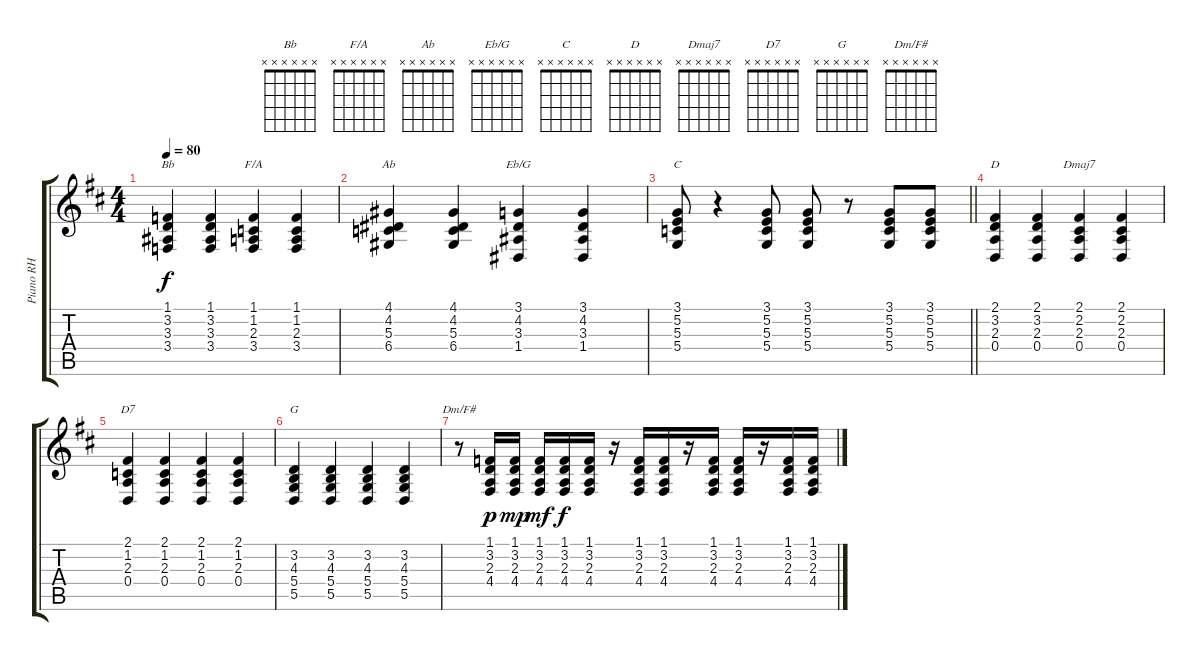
\track ("Piano RH" "Piano RH") {instrument acousticgrandpiano}
\staff {score tabs}
\tuning (E4 B3 G3 D3 A2 E2) {hide}
\chord ("Bb" x x x x x x)
\chord ("F/A" x x x x x x)
\chord ("Ab" x x x x x x)
\chord ("Eb/G" x x x x x x)
\chord ("C" x x x x x x)
\chord ("D" x x x x x x)
\chord ("Dmaj7" x x x x x x)
\chord ("D7" x x x x x x)
\chord ("G" x x x x x x)
\chord ("Dm/F#" x x x x x x)
\ts (4 4)
\tempo 80
\clef g2
\ks d
(1.1 3.2 3.3 3.4).4{ch "Bb" dy f} (1.1 3.2 3.3 3.4).4 (1.1 1.2 2.3 3.4).4{ch "F/A"} (1.1 1.2 2.3 3.4).4 |
(4.1 4.2 5.3 6.4).4{ch "Ab"} (4.1 4.2 5.3 6.4).4 (3.1 4.2 3.3 1.4).4{ch "Eb/G"} (3.1 4.2 3.3 1.4).4 |
\barLineRight lightlight
(3.1 5.2 5.3 5.4).8{ch "C"} r.4 (3.1 5.2 5.3 5.4).8 (3.1 5.2 5.3 5.4).8 r.8 (3.1 5.2 5.3 5.4).8 (3.1 5.2 5.3 5.4).8 |
(2.1 3.2 2.3 0.4).4{ch "D"} (2.1 3.2 2.3 0.4).4 (2.1 2.2 2.3 0.4).4{ch "Dmaj7"} (2.1 2.2 2.3 0.4).4 |
(2.1 1.2 2.3 0.4).4{ch "D7"} (2.1 1.2 2.3 0.4).4 (2.1 1.2 2.3 0.4).4 (2.1 1.2 2.3 0.4).4 |
(3.2 4.3 5.4 5.5).4{ch "G" volume 0} (3.2 4.3 5.4 5.5).4 (3.2 4.3 5.4 5.5).4 (3.2 4.3 5.4 5.5).4 |
r.8{ch "Dm/F#"} (1.1 3.2 2.3 4.4).16{dy p} (1.1 3.2 2.3 4.4).16{dy mp} (1.1 3.2 2.3 4.4).16{dy mf} (1.1 3.2 2.3 4.4).16{dy f} (1.1 3.2 2.3 4.4).16 r.16 (1.1 3.2 2.3 4.4).16 (1.1 3.2 2.3 4.4).16 r.16 (1.1 3.2 2.3 4.4).16 (1.1 3.2 2.3 4.4).16 r.16 (1.1 3.2 2.3 4.4).16 (1.1 3.2 2.3 4.4).16
